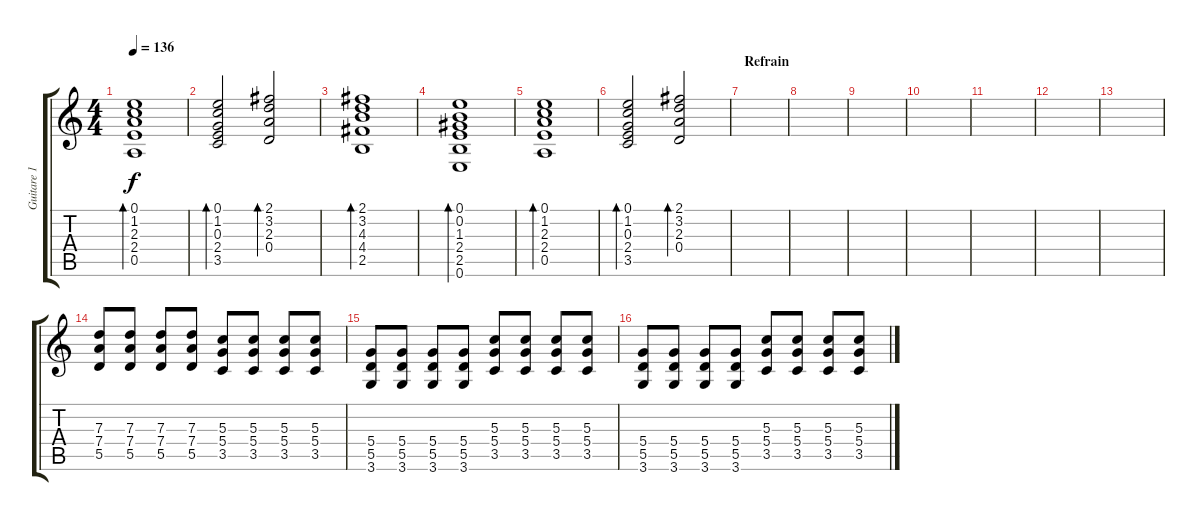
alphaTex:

\track ("Guitare 1" "Guitare 1") {instrument electricguitarmuted}
\staff {score tabs}
\tuning (E4 B3 G3 D3 A2 E2) {hide}
\ts (4 4)
\tempo 136
\clef g2
\ks c
(0.1 1.2 2.3 2.4 0.5).1{bd 120 dy f} |
(0.1 1.2 0.3 2.4 3.5).2{bd 120} (2.1 3.2 2.3 0.4).2{bd 120} |
(2.1 3.2 4.3 4.4 2.5).1{bd 120 volume 7 instrument electricguitarclean} |
(0.1 0.2 1.3 2.4 2.5 0.6).1{bd 120} |
(0.1 1.2 2.3 2.4 0.5).1{bd 120} |
(0.1 1.2 0.3 2.4 3.5).2{bd 120} (2.1 3.2 2.3 0.4).2{bd 120} |
\section ("" "Refrain")
|
|
|
|
|
|
|
(7.3 7.4 5.5).8{instrument distortionguitar} (7.3 7.4 5.5).8 (7.3 7.4 5.5).8 (7.3 7.4 5.5).8 (5.3 5.4 3.5).8 (5.3 5.4 3.5).8 (5.3 5.4 3.5).8 (5.3 5.4 3.5).8 |
(5.4 5.5 3.6).8{instrument overdrivenguitar} (5.4 5.5 3.6).8 (5.4 5.5 3.6).8 (5.4 5.5 3.6).8 (5.3 5.4 3.5).8 (5.3 5.4 3.5).8 (5.3 5.4 3.5).8 (5.3 5.4 3.5).8 |
(5.4 5.5 3.6).8 (5.4 5.5 3.6).8 (5.4 5.5 3.6).8 (5.4 5.5 3.6).8 (5.3 5.4 3.5).8 (5.3 5.4 3.5).8 (5.3 5.4 3.5).8 (5.3 5.4 3.5).8
